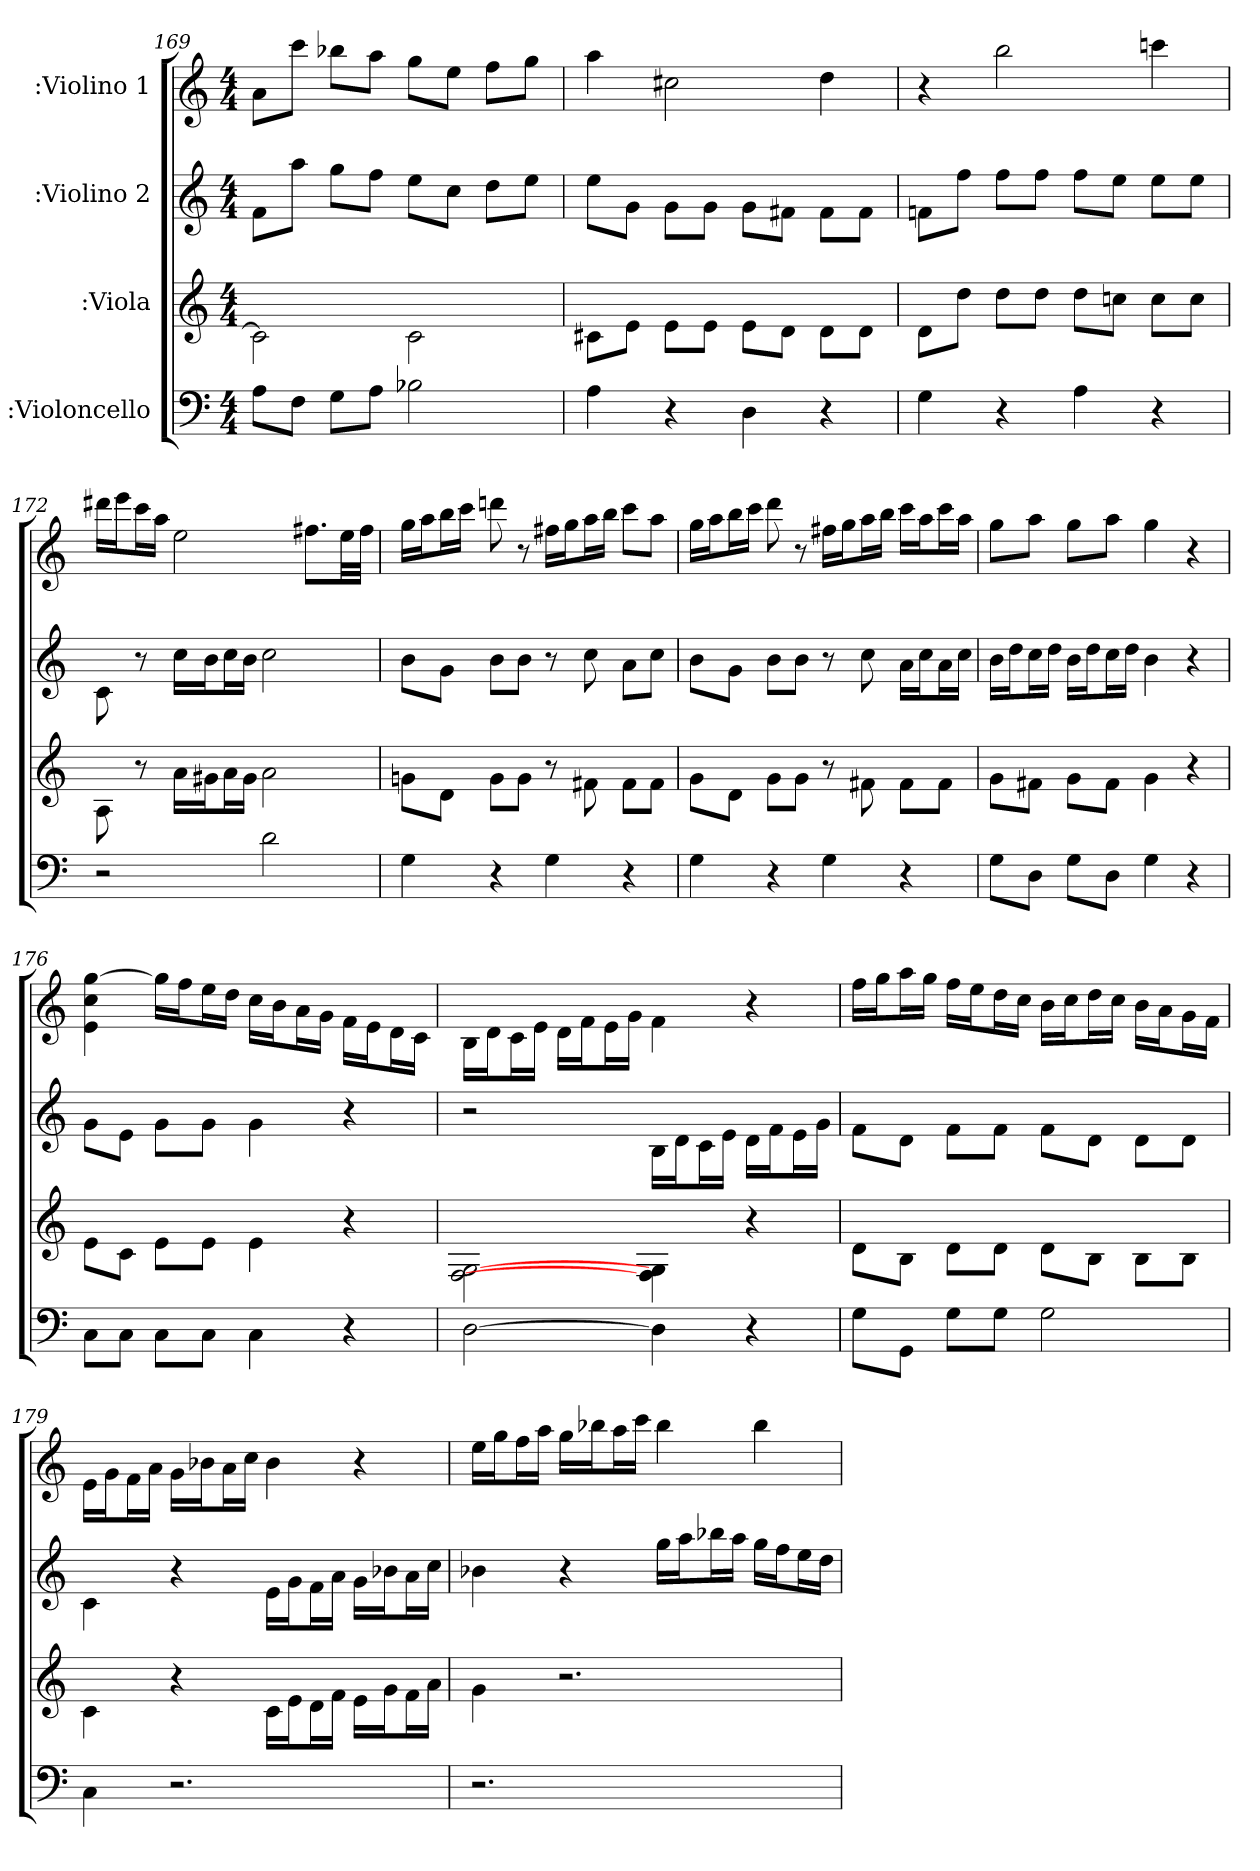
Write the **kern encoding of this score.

**kern	**kern	**kern	**kern
*part4	*part3	*part2	*part1
*staff4	*staff3	*staff2	*staff1
*I":Violoncello	*I":Viola	*I":Violino 2	*I":Violino 1
*k[]	*k[]	*k[]	*k[]
*C:	*C:	*C:	*C:
*M4/4	*M4/4	*M4/4	*M4/4
=169	=169	=169	=169
8A\L	2c\]	8f\L	8a\L
8F\J	.	8aa\J	8ccc\J
8G\L	.	8gg\L	8bb-X\L
8A\J	.	8ff\J	8aa\J
2B-X\	2c\	8ee\L	8gg\L
.	.	8cc\J	8ee\J
.	.	8dd\L	8ff\L
.	.	8ee\J	8gg\J
=170	=170	=170	=170
4A\	8c#X\L	8ee\L	4aa\
.	8e\J	8g\J	.
4r	8e\L	8g\L	2cc#X\
.	8e\J	8g\J	.
4D\	8e\L	8g\L	.
.	8d\J	8f#X\J	.
4r	8d\L	8f#\L	4dd\
.	8d\J	8f#\J	.
=171	=171	=171	=171
4G\	8d\L	8fn\L	4r
.	8dd\J	8ff\J	.
4r	8dd\L	8ff\L	2bb\
.	8dd\J	8ff\J	.
4A\	8dd\L	8ff\L	.
.	8ccn\J	8ee\J	.
4r	8cc\L	8ee\L	4cccn\
.	8cc\J	8ee\J	.
=172	=172	=172	=172
2r	8A\	8c\	16ddd#X\LL
.	.	.	16eee\J
.	8r	8r	16ccc\L
.	.	.	16aa\JJ
.	16a\LL	16cc\LL	2ee\
.	16g#X\J	16b\J	.
.	16a\L	16cc\L	.
.	16g#\JJ	16b\JJ	.
2d\	2a\	2cc\	.
.	.	.	8.ff#X\L
.	.	.	32ee\LL
.	.	.	32ff#\JJJ
=173	=173	=173	=173
4G\	8gn\L	8b\L	16gg\LL
.	.	.	16aa\J
.	8d\J	8g\J	16bb\L
.	.	.	16ccc\JJ
4r	8g\L	8b\L	8dddn\
.	8g\J	8b\J	8r
4G\	8r	8r	16ff#X\LL
.	.	.	16gg\J
.	8f#X\	8cc\	16aa\L
.	.	.	16bb\JJ
4r	8f#\L	8a\L	8ccc\L
.	8f#\J	8cc\J	8aa\J
=174	=174	=174	=174
4G\	8g\L	8b\L	16gg\LL
.	.	.	16aa\J
.	8d\J	8g\J	16bb\L
.	.	.	16ccc\JJ
4r	8g\L	8b\L	8ddd\
.	8g\J	8b\J	8r
4G\	8r	8r	16ff#X\LL
.	.	.	16gg\J
.	8f#X\	8cc\	16aa\L
.	.	.	16bb\JJ
4r	8f#\L	16a\LL	16ccc\LL
.	.	16cc\J	16aa\J
.	8f#\J	16a\L	16ccc\L
.	.	16cc\JJ	16aa\JJ
=175	=175	=175	=175
8G\L	8g\L	16b\LL	8gg\L
.	.	16dd\J	.
8D\J	8f#X\J	16cc\L	8aa\J
.	.	16dd\JJ	.
8G\L	8g\L	16b\LL	8gg\L
.	.	16dd\J	.
8D\J	8f#\J	16cc\L	8aa\J
.	.	16dd\JJ	.
4G\	4g\	4b\	4gg\
4r	4r	4r	4r
=176	=176	=176	=176
8C\L	8e\L	8g\L	[4gg\ 4cc\ 4e\
8C\J	8c\J	8e\J	.
8C\L	8e\L	8g\L	16gg\LL]
.	.	.	16ff\J
8C\J	8e\J	8g\J	16ee\L
.	.	.	16dd\JJ
4C\	4e\	4g\	16cc\LL
.	.	.	16b\J
.	.	.	16a\L
.	.	.	16g\JJ
4r	4r	4r	16f\LL
.	.	.	16e\J
.	.	.	16d\L
.	.	.	16c\JJ
=177	=177	=177	=177
[2D\	[2G\ 2F\	2r	16B\LL
.	.	.	16d\J
.	.	.	16c\L
.	.	.	16e\JJ
.	.	.	16d\LL
.	.	.	16f\J
.	.	.	16e\L
.	.	.	16g\JJ
4D\]	4G\ 4F\]	16B\LL	4f\
.	.	16d\J	.
.	.	16c\L	.
.	.	16e\JJ	.
4r	4r	16d\LL	4r
.	.	16f\J	.
.	.	16e\L	.
.	.	16g\JJ	.
=178	=178	=178	=178
8G\L	8d\L	8f\L	16ff\LL
.	.	.	16gg\J
8GG\J	8B\J	8d\J	16aa\L
.	.	.	16gg\JJ
8G\L	8d\L	8f\L	16ff\LL
.	.	.	16ee\J
8G\J	8d\J	8f\J	16dd\L
.	.	.	16cc\JJ
2G\	8d\L	8f\L	16b\LL
.	.	.	16cc\J
.	8B\J	8d\J	16dd\L
.	.	.	16cc\JJ
.	8B\L	8d\L	16b\LL
.	.	.	16a\J
.	8B\J	8d\J	16g\L
.	.	.	16f\JJ
=179	=179	=179	=179
4C\	4c\	4c\	16e\LL
.	.	.	16g\J
.	.	.	16f\L
.	.	.	16a\JJ
2.r	4r	4r	16g\LL
.	.	.	16b-X\J
.	.	.	16a\L
.	.	.	16cc\JJ
.	16c\LL	16e\LL	4b-\
.	16e\J	16g\J	.
.	16d\L	16f\L	.
.	16f\JJ	16a\JJ	.
.	16e\LL	16g\LL	4r
.	16g\J	16b-X\J	.
.	16f\L	16a\L	.
.	16a\JJ	16cc\JJ	.
=180	=180	=180	=180
2.r	4g\	4b-X\	16ee\LL
.	.	.	16gg\J
.	.	.	16ff\L
.	.	.	16aa\JJ
.	2.r	4r	16gg\LL
.	.	.	16bb-X\J
.	.	.	16aa\L
.	.	.	16ccc\JJ
.	.	16gg\LL	4bb-\
.	.	16aa\J	.
.	.	16bb-\L	.
.	.	16aa\JJ	.
4ryy	.	16gg\LL	4bb-\
.	.	16ff\J	.
.	.	16ee\L	.
.	.	16dd\JJ	.
=	=	=	=
*-	*-	*-	*-
